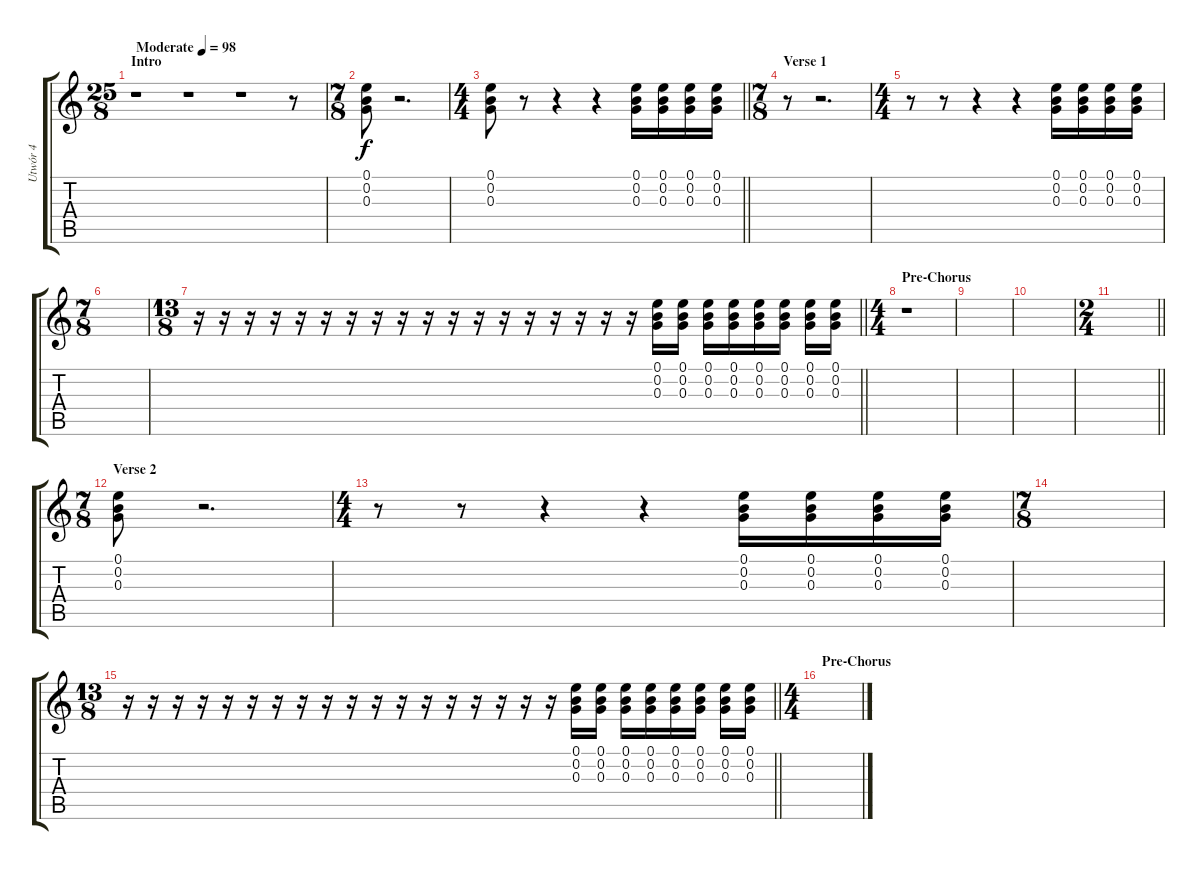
\track ("Utwór 4" "Utwór 4") {instrument overdrivenguitar}
\staff {score tabs}
\tuning (E4 B3 G3 D3 A2 E2) {hide}
\ts (25 8)
\section ("" "Intro")
\tempo (98 "Moderate")
\clef g2
\ks c
r.1{dy f instrument overdrivenguitar} r.1 r.1 r.8 |
\ts (7 8)
(0.1 0.2 0.3).8 r.2{d} |
\ts (4 4)
\barLineRight lightlight
(0.1 0.2 0.3).8 r.8 r.4 r.4 (0.1 0.2 0.3).16 (0.1 0.2 0.3).16 (0.1 0.2 0.3).16 (0.1 0.2 0.3).16 |
\ts (7 8)
\section ("" "Verse 1")
r.8 r.2{d} |
\ts (4 4)
r.8 r.8 r.4 r.4 (0.1 0.2 0.3).16 (0.1 0.2 0.3).16 (0.1 0.2 0.3).16 (0.1 0.2 0.3).16 |
\ts (7 8)
|
\ts (13 8)
\barLineRight lightlight
r.16 r.16 r.16 r.16 r.16 r.16 r.16 r.16 r.16 r.16 r.16 r.16 r.16 r.16 r.16 r.16 r.16 r.16 (0.1 0.2 0.3).16 (0.1 0.2 0.3).16 (0.1 0.2 0.3).16 (0.1 0.2 0.3).16 (0.1 0.2 0.3).16 (0.1 0.2 0.3).16 (0.1 0.2 0.3).16 (0.1 0.2 0.3).16 |
\ts (4 4)
\section ("" "Pre-Chorus")
r.1 |
|
|
\ts (2 4)
\barLineRight lightlight
|
\ts (7 8)
\section ("" "Verse 2")
(0.1 0.2 0.3).8 r.2{d} |
\ts (4 4)
r.8 r.8 r.4 r.4 (0.1 0.2 0.3).16 (0.1 0.2 0.3).16 (0.1 0.2 0.3).16 (0.1 0.2 0.3).16 |
\ts (7 8)
|
\ts (13 8)
\barLineRight lightlight
r.16 r.16 r.16 r.16 r.16 r.16 r.16 r.16 r.16 r.16 r.16 r.16 r.16 r.16 r.16 r.16 r.16 r.16 (0.1 0.2 0.3).16 (0.1 0.2 0.3).16 (0.1 0.2 0.3).16 (0.1 0.2 0.3).16 (0.1 0.2 0.3).16 (0.1 0.2 0.3).16 (0.1 0.2 0.3).16 (0.1 0.2 0.3).16 |
\ts (4 4)
\section ("" "Pre-Chorus")
